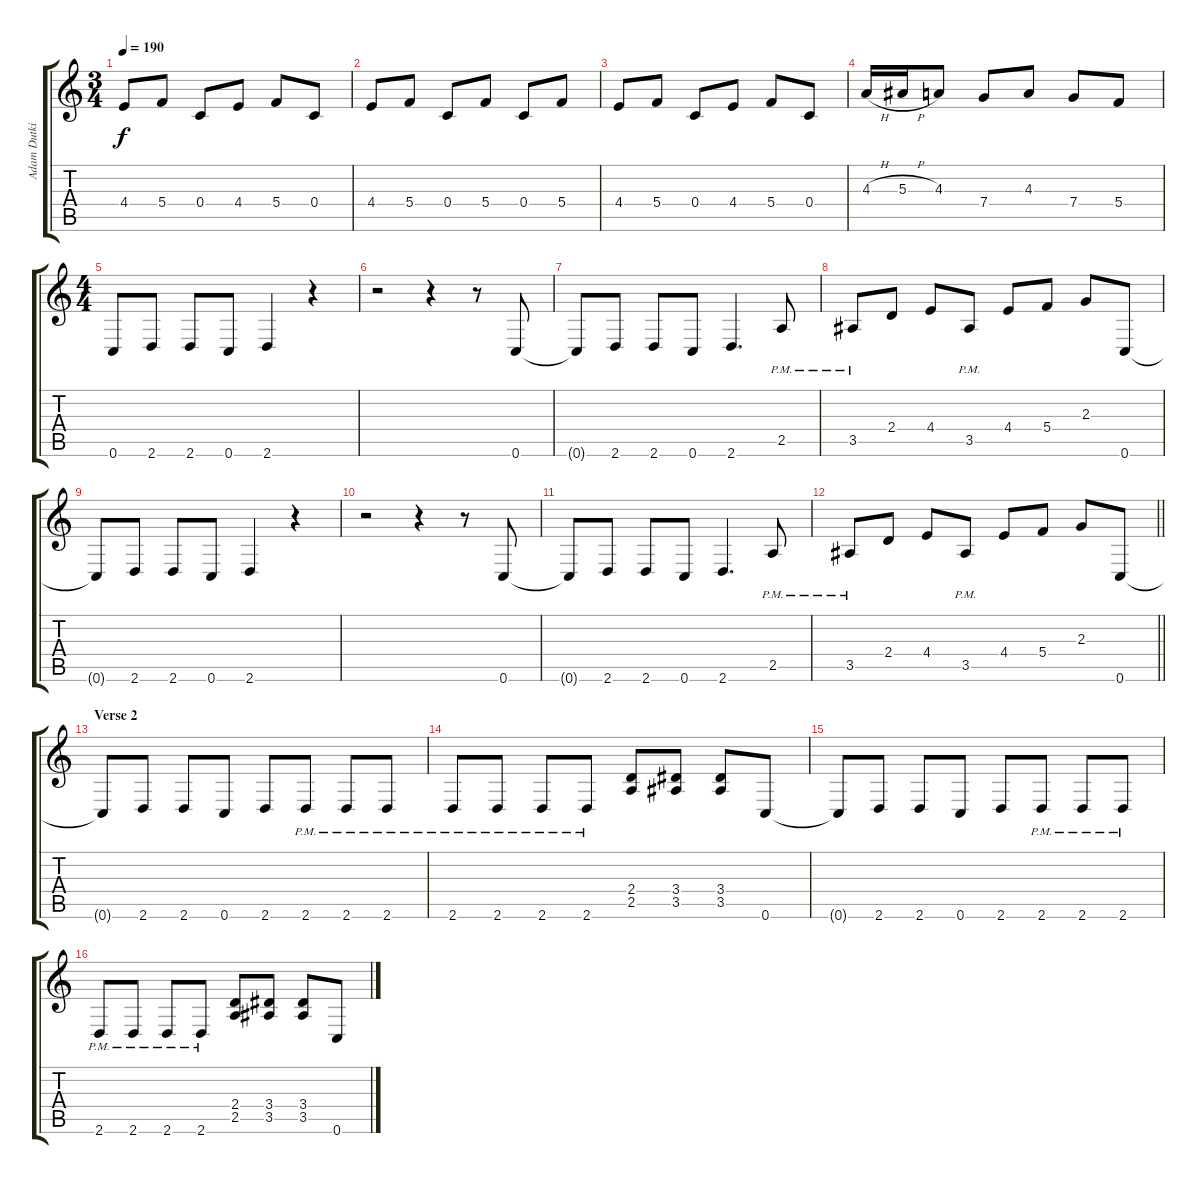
\track ("Adam Dutkiewicz" "Adam Dutki") {instrument overdrivenguitar}
\staff {score tabs}
\tuning (D4 A3 F3 C3 G2 C2) {hide}
\ts (3 4)
\tempo 190
\clef g2
\ks c
4.4.8{dy f} 5.4.8 0.4.8 4.4.8 5.4.8 0.4.8 |
4.4.8 5.4.8 0.4.8 5.4.8 0.4.8 5.4.8 |
4.4.8 5.4.8 0.4.8 4.4.8 5.4.8 0.4.8 |
4.3{h}.16 5.3{h}.16 4.3.8 7.4.8 4.3.8 7.4.8 5.4.8 |
\ts (4 4)
0.6.8 2.6.8 2.6.8 0.6.8 2.6.4 r.4 |
r.2 r.4 r.8 0.6.8 |
0.6{t}.8 2.6.8 2.6.8 0.6.8 2.6.4{d} 2.5{pm}.8 |
3.5{pm}.8 2.4.8 4.4.8 3.5{pm}.8 4.4.8 5.4.8 2.3.8 0.6.8 |
0.6{t}.8 2.6.8 2.6.8 0.6.8 2.6.4 r.4 |
r.2 r.4 r.8 0.6.8 |
0.6{t}.8 2.6.8 2.6.8 0.6.8 2.6.4{d} 2.5{pm}.8 |
\barLineRight lightlight
3.5{pm}.8 2.4.8 4.4.8 3.5{pm}.8 4.4.8 5.4.8 2.3.8 0.6.8 |
\section ("" "Verse 2")
0.6{t}.8 2.6.8 2.6.8 0.6.8 2.6.8 2.6{pm}.8 2.6{pm}.8 2.6{pm}.8 |
2.6{pm}.8 2.6{pm}.8 2.6{pm}.8 2.6{pm}.8 (2.4 2.5).8 (3.4 3.5).8 (3.4 3.5).8 0.6.8 |
0.6{t}.8 2.6.8 2.6.8 0.6.8 2.6.8 2.6{pm}.8 2.6{pm}.8 2.6{pm}.8 |
2.6{pm}.8 2.6{pm}.8 2.6{pm}.8 2.6{pm}.8 (2.4 2.5).8 (3.4 3.5).8 (3.4 3.5).8 0.6.8
